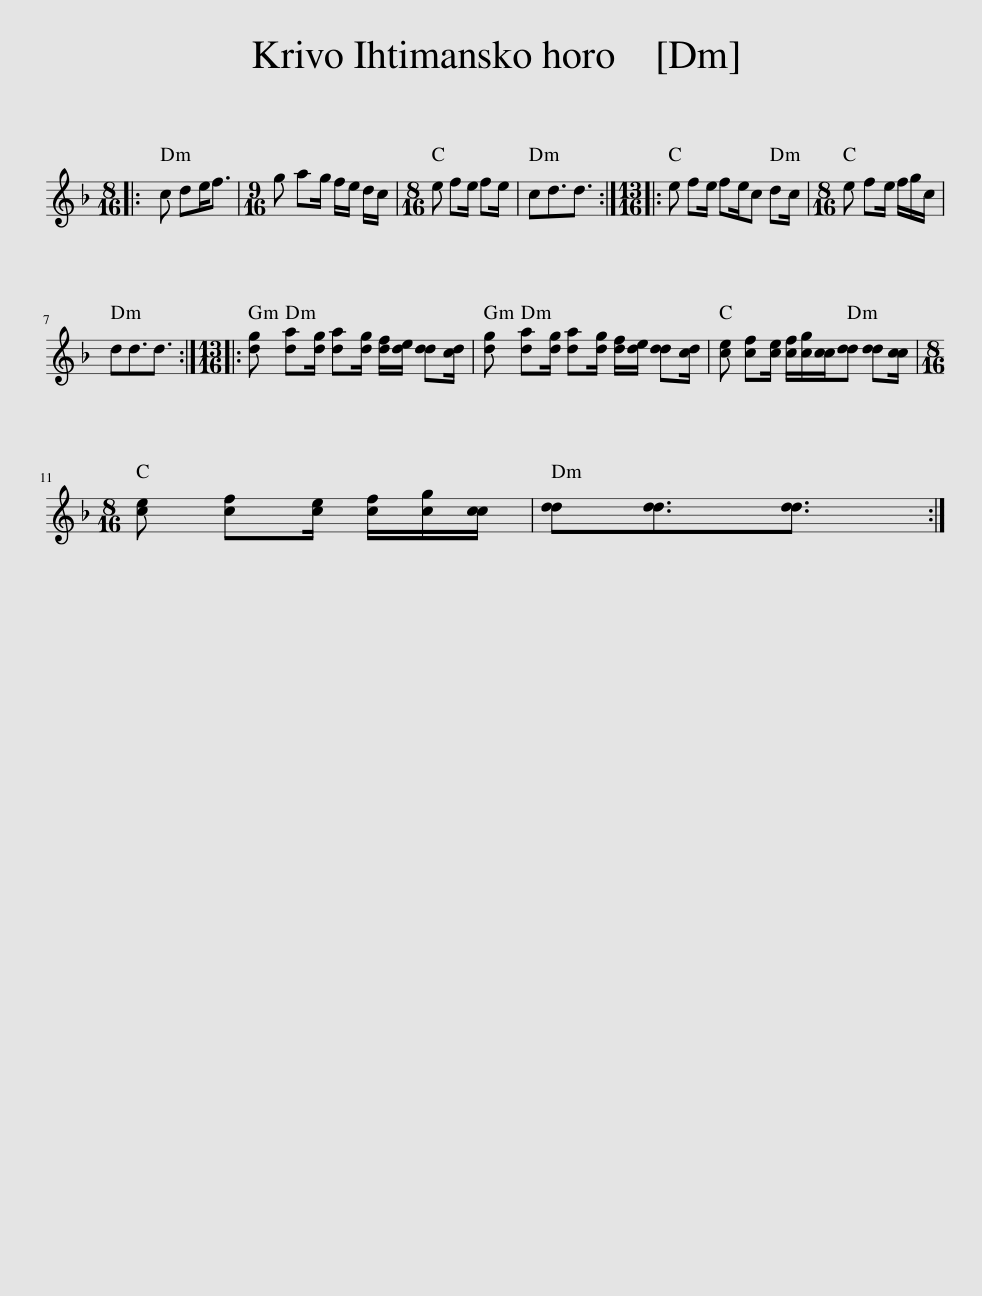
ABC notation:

X:1
L:1/8
M:8/16
I:linebreak $
K:Dmin
V:1 treble
V:1
|: c de<f |[M:9/16] g ag/ f/e/ d/c/ |[M:8/16] e fe/ fe/ | cd3/2d3/2 ::[M:13/16] e fe/ fe/c dc/ | %5
[M:8/16] e fe/ f/g/c/ |$ dd3/2d3/2 ::[M:13/16] [dg] [da][dg]/ [da][dg]/ [df]/[de]/ [dd][cd]/ | [dg] [da][dg]/ [da][dg]/ [df]/[de]/ [dd][cd]/ | [ce] [cf][ce]/ [cf]/[cg]/[cc]/[dd] [dd][cc]/ |$ %10
[M:8/16] [ce] [cf][ce]/ [cf]/[cg]/[cc]/ | [dd][dd]3/2[dd]3/2 :| %12
